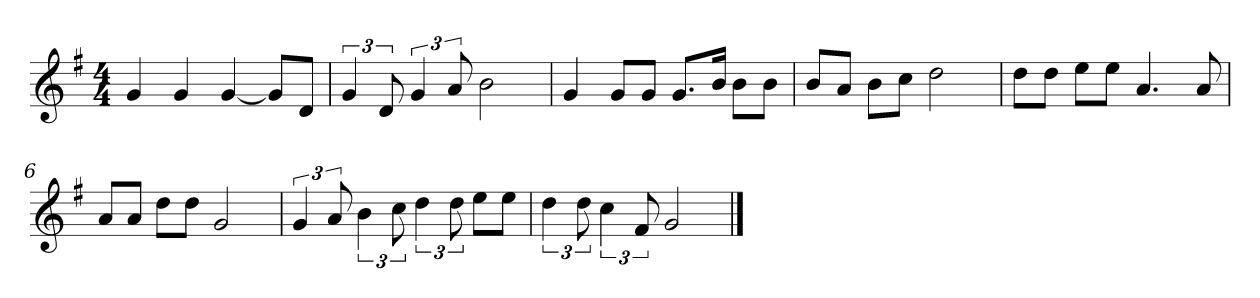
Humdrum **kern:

**kern
*part1
*staff1
*k[f#]
*M4/4
*MM120
=1
4g
4g
[4g
8gL]
8dJ
=2
6g
12d
6g
12a
2b
=3
4g
8gL
8gJ
8.gL
16bJk
8bL
8bJ
=4
8bL
8aJ
8bL
8ccJ
2dd
=5
8ddL
8ddJ
8eeL
8eeJ
4.a
8a
=6
8aL
8aJ
8ddL
8ddJ
2g
=7
6g
12a
6b
12cc
6dd
12dd
8eeL
8eeJ
=8
6dd
12dd
6cc
12f#
2g
==
*-
